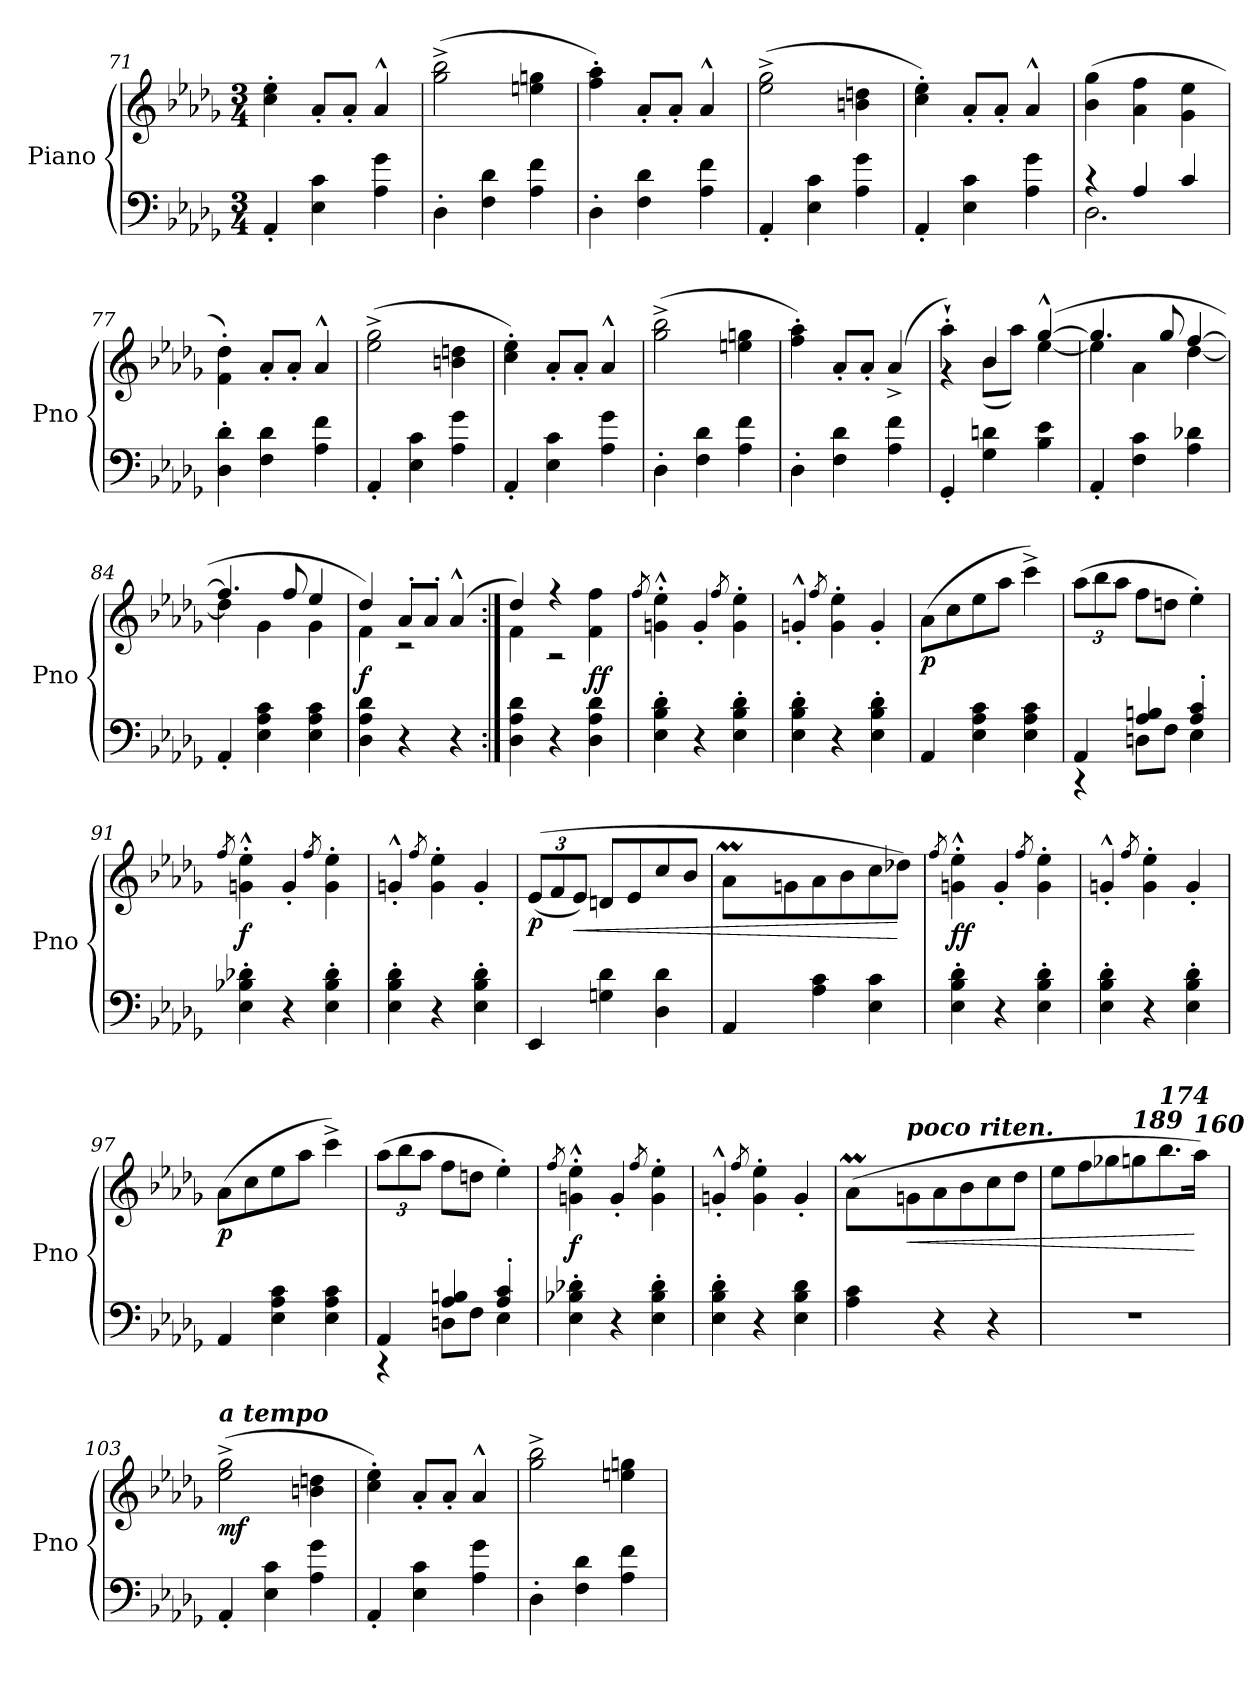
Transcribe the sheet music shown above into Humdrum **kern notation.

**kern	**kern	**dynam
*part1	*part1	*part1
*staff2	*staff1	*staff1/2
*I"Piano	*	*
*I'Pno	*	*
*clefF4	*clefG2	*
*k[b-e-a-d-g-]	*k[b-e-a-d-g-]	*
*M3/4	*M3/4	*
=71	=71	=71
4AA-'/	4cc\' 4ee-\'	.
4E-\ 4c\	8a-'/L	.
.	8a-'/J	.
4A-\ 4g-\	4a-^^/	.
=72	=72	=72
4D-'\	(>2gg-\^ 2bb-\^	.
4F\ 4d-\	.	.
4A-\ 4f\	4een\ 4ggn\	.
=73	=73	=73
4D-'\	4ff\' 4aa-\')	.
4F\ 4d-\	8a-'/L	.
.	8a-'/J	.
4A-\ 4f\	4a-^^/	.
=74	=74	=74
4AA-'/	(>2ee-\^ 2gg-\^	.
4E-\ 4c\	.	.
4A-\ 4g-\	4bn\ 4ddn\	.
=75	=75	=75
4AA-'/	4cc\' 4ee-\')	.
4E-\ 4c\	8a-'/L	.
.	8a-'/J	.
4A-\ 4g-\	4a-^^/	.
=76	=76	=76
*^	*	*
4r	2.D-\	(>4b-\ 4gg-\	.
4A-/	.	4a-\ 4ff\	.
4c/	.	4g-\ 4ee-\	.
*v	*v	*	*
=77	=77	=77
4D-\' 4d-\'	4f\' 4dd-\')	.
4F\ 4d-\	8a-'/L	.
.	8a-'/J	.
4A-\ 4f\	4a-^^/	.
=78	=78	=78
4AA-'/	(>2ee-\^ 2gg-\^	.
4E-\ 4c\	.	.
4A-\ 4g-\	4bn\ 4ddn\	.
!!LO:PB:g=z
=79	=79	=79
4AA-'/	4cc\' 4ee-\')	.
4E-\ 4c\	8a-'/L	.
.	8a-'/J	.
4A-\ 4g-\	4a-^^/	.
=80	=80	=80
4D-'\	(>2gg-\^ 2bb-\^	.
4F\ 4d-\	.	.
4A-\ 4f\	4een\ 4ggn\	.
=81	=81	=81
4D-'\	4ff\' 4aa-\')	.
4F\ 4d-\	8a-'/L	.
.	8a-'/J	.
4A-\ 4f\	(>4a-^/	.
=82	=82	=82
*	*^	*
4GG-'/	4aa-'`\)	4r	.
4G-\ 4dn\	4b-/	(>8b-\L	.
.	.	8aa-\J)	.
4B-\ 4e-\	(>[4gg-^^/	[4ee-\	.
=83	=83	=83	=83
4AA-'/	4.gg-/]	4ee-\]	.
4F\ 4c\	.	4a-\	.
.	8gg-/	.	.
4A-\ 4d-X\	[4ff/	[4dd-\	.
=84	=84	=84	=84
4AA-'/	4.ff/]	4dd-\]	.
4E-\ 4A-\ 4c\	.	4g-\	.
.	8ff/	.	.
4E-\ 4A-\ 4c\	4ee-/	4g-\	.
=85	=85	=85	=85
!	!	!	!LO:DY:b
4D-\ 4A-\ 4d-\	4dd-/)	4f\	f
4r	8a-'/L	2r	.
.	8a-'/J	.	.
4r	(>4a-^^/	.	.
=86:|!	=86:|!	=86:|!	=86:|!
4D-\ 4A-\ 4d-\	4dd-/)	4f\	.
4r	4r	2r	.
!	!	!	!LO:DY:b
4D-\ 4A-\ 4d-\	4f\ 4ff\	.	ff
*	*v	*v	*
=87	=87	=87
.	8qff/	.
4E-\' 4B-\' 4d-\'	4gn\'^^ 4ee-\'^^	.
4r	4g'/	.
.	8qff/	.
4E-\' 4B-\' 4d-\'	4g\' 4ee-\'	.
!!LO:LB:g=z
=88	=88	=88
4E-\' 4B-\' 4d-\'	4gn'^^/	.
.	8qff/	.
4r	4g\' 4ee-\'	.
4E-\' 4B-\' 4d-\'	4g'/	.
=89	=89	=89
!	!	!LO:DY:b
4AA-/	(>8a-\L	p
.	8cc\	.
4E-\ 4A-\ 4c\	8ee-\	.
.	8aa-\J	.
4E-\ 4A-\ 4c\	4ccc^\)	.
=90	=90	=90
*^	*	*
*	*	*Xbrackettup	*
4AA-/	4r	(>12aa-\L	.
.	.	12bb-\	.
.	.	12aa-\J	.
4A-/ 4Bn/	8Dn\L	8ff\L	.
.	8F\J	8ddn\J	.
4A-/' 4c/'	4E-\	4ee-'\)	.
*v	*v	*	*
=91	=91	=91
.	8qff/	.
!	!	!LO:DY:b
4E-\' 4B-X\' 4d-X\'	4gn\'^^ 4ee-\'^^	f
4r	4g'/	.
.	8qff/	.
4E-\' 4B-\' 4d-\'	4g\' 4ee-\'	.
=92	=92	=92
4E-\' 4B-\' 4d-\'	4gn'^^/	.
.	8qff/	.
4r	4g\' 4ee-\'	.
4E-\' 4B-\' 4d-\'	4g'/	.
=93	=93	=93
!	!	!LO:DY:b
4EE-/	(<(>12e-/L	p
.	12f/	.
!	!	!LO:HP:b
.	12e-/J)	<
4Gn\ 4d-\	8dn/L	.
.	8e-/	.
4D-\ 4d-\	8cc/	.
.	8b-/J	.
=94	=94	=94
*	*^	*
*	*	*Xtuplet	*
4AA-/	8a-M\L	24ryy	.
.	.	24b-yy	.
.	.	24a-yy	.
.	8gn\	2ryy	.
4A-\ 4c\	8a-\	.	.
.	8b-\	.	.
4E-\ 4c\	8cc\	.	.
.	8dd-X\J)	8ryy	[
*	*v	*v	*
!!LO:LB:g=z
=95	=95	=95
.	8qff/	.
!	!	!LO:DY:b
4E-\' 4B-\' 4d-\'	4gn\'^^ 4ee-\'^^	ff
4r	4g'/	.
.	8qff/	.
4E-\' 4B-\' 4d-\'	4g\' 4ee-\'	.
=96	=96	=96
4E-\' 4B-\' 4d-\'	4gn'^^/	.
.	8qff/	.
4r	4g\' 4ee-\'	.
4E-\' 4B-\' 4d-\'	4g'/	.
=97	=97	=97
!	!	!LO:DY:b
4AA-/	(>8a-\L	p
.	8cc\	.
4E-\ 4A-\ 4c\	8ee-\	.
.	8aa-\J	.
4E-\ 4A-\ 4c\	4ccc^\)	.
=98	=98	=98
*^	*	*
*	*	*tuplet	*
4AA-/	4r	(>12aa-\L	.
.	.	12bb-\	.
.	.	12aa-\J	.
4A-/ 4Bn/	8Dn\L	8ff\L	.
.	8F\J	8ddn\J	.
4A-/' 4c/'	4E-\	4ee-'\)	.
*v	*v	*	*
=99	=99	=99
.	8qff/	.
!	!	!LO:DY:b
4E-\' 4B-X\' 4d-X\'	4gn\'^^ 4ee-\'^^	f
4r	4g'/	.
.	8qff/	.
4E-\' 4B-\' 4d-\'	4g\' 4ee-\'	.
=100	=100	=100
4E-\' 4B-\' 4d-\'	4gn'^^/	.
.	8qff/	.
4r	4g\' 4ee-\'	.
4E-\ 4B-\ 4d-\	4g'/	.
=101	=101	=101
*	*^	*
*	*	*Xtuplet	*
!	!	!	!LO:DY:b=2
4A-\ 4c\	(>8a-M\L	24ryy	other-dynamics
.	.	24b-yy	.
.	.	24a-yy	.
!	!LO:TX:a:Bi:t=poco riten.	!	!
!	!	!	!LO:HP:b
.	8gn\	2ryy	<
4r	8a-\	.	.
.	8b-\	.	.
4r	8cc\	.	.
.	8dd-\J	8ryy	.
*	*v	*v	*
!!LO:LB:g=z
=102	=102	=102
2.r	8ee-\L	.
.	8ff\	.
.	8gg-X\	.
!	!LO:TX:a:Bi:t=189	!
.	8ggn\	.
!	!LO:TX:a:Bi:t=174	!
.	8.bb-\	.
!	!LO:TX:a:Bi:t=160	!
.	16aa-\Jk)	[
=103	=103	=103
!	!LO:TX:a:Bi:t=a tempo	!
!	!	!LO:DY:b
4AA-'/	(>2ee-\^ 2gg-\^	mf
4E-\ 4c\	.	.
4A-\ 4g-\	4bn\ 4ddn\	.
=104	=104	=104
4AA-'/	4cc\' 4ee-\')	.
4E-\ 4c\	8a-'/L	.
.	8a-'/J	.
4A-\ 4g-\	4a-^^/	.
=105	=105	=105
4D-'\	2gg-\^ 2bb-\^	.
4F\ 4d-\	.	.
4A-\ 4f\	4een\ 4ggn\	.
=	=	=
*-	*-	*-
